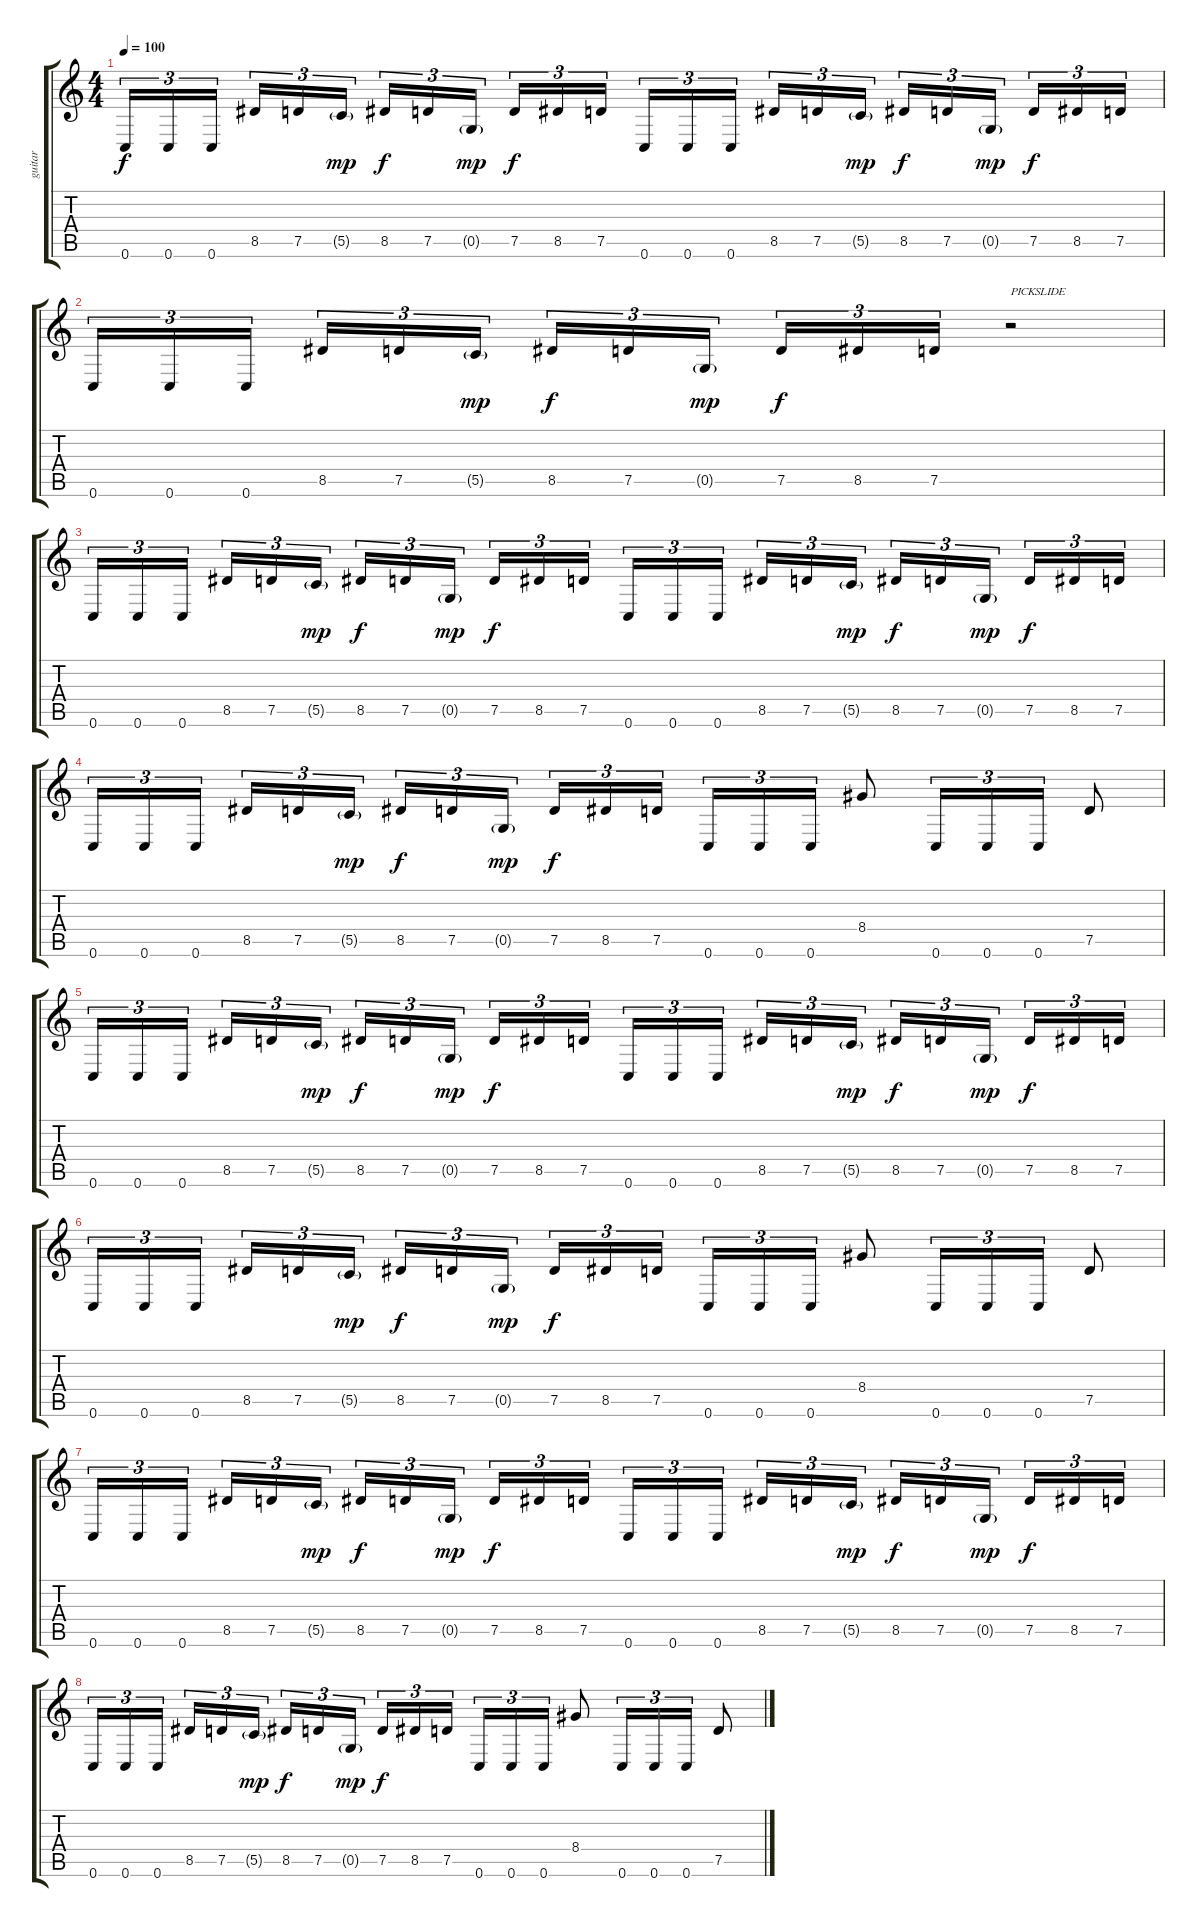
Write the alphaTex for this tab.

\track ("guitar" "guitar") {instrument distortionguitar}
\staff {score tabs}
\tuning (D4 A3 F3 C3 G2 C2) {hide}
\ts (4 4)
\tempo 100
\clef g2
\ks c
0.6.16{tu (3 2) dy f} 0.6.16{tu (3 2)} 0.6.16{tu (3 2)} 8.5.16{tu (3 2)} 7.5.16{tu (3 2)} 5.5{g}.16{tu (3 2) dy mp} 8.5.16{tu (3 2) dy f} 7.5.16{tu (3 2)} 0.5{g}.16{tu (3 2) dy mp} 7.5.16{tu (3 2) dy f} 8.5.16{tu (3 2)} 7.5.16{tu (3 2)} 0.6.16{tu (3 2)} 0.6.16{tu (3 2)} 0.6.16{tu (3 2)} 8.5.16{tu (3 2)} 7.5.16{tu (3 2)} 5.5{g}.16{tu (3 2) dy mp} 8.5.16{tu (3 2) dy f} 7.5.16{tu (3 2)} 0.5{g}.16{tu (3 2) dy mp} 7.5.16{tu (3 2) dy f} 8.5.16{tu (3 2)} 7.5.16{tu (3 2)} |
0.6.16{tu (3 2)} 0.6.16{tu (3 2)} 0.6.16{tu (3 2)} 8.5.16{tu (3 2)} 7.5.16{tu (3 2)} 5.5{g}.16{tu (3 2) dy mp} 8.5.16{tu (3 2) dy f} 7.5.16{tu (3 2)} 0.5{g}.16{tu (3 2) dy mp} 7.5.16{tu (3 2) dy f} 8.5.16{tu (3 2)} 7.5.16{tu (3 2)} r.2{txt "PICKSLIDE"} |
0.6.16{tu (3 2)} 0.6.16{tu (3 2)} 0.6.16{tu (3 2)} 8.5.16{tu (3 2)} 7.5.16{tu (3 2)} 5.5{g}.16{tu (3 2) dy mp} 8.5.16{tu (3 2) dy f} 7.5.16{tu (3 2)} 0.5{g}.16{tu (3 2) dy mp} 7.5.16{tu (3 2) dy f} 8.5.16{tu (3 2)} 7.5.16{tu (3 2)} 0.6.16{tu (3 2)} 0.6.16{tu (3 2)} 0.6.16{tu (3 2)} 8.5.16{tu (3 2)} 7.5.16{tu (3 2)} 5.5{g}.16{tu (3 2) dy mp} 8.5.16{tu (3 2) dy f} 7.5.16{tu (3 2)} 0.5{g}.16{tu (3 2) dy mp} 7.5.16{tu (3 2) dy f} 8.5.16{tu (3 2)} 7.5.16{tu (3 2)} |
0.6.16{tu (3 2)} 0.6.16{tu (3 2)} 0.6.16{tu (3 2)} 8.5.16{tu (3 2)} 7.5.16{tu (3 2)} 5.5{g}.16{tu (3 2) dy mp} 8.5.16{tu (3 2) dy f} 7.5.16{tu (3 2)} 0.5{g}.16{tu (3 2) dy mp} 7.5.16{tu (3 2) dy f} 8.5.16{tu (3 2)} 7.5.16{tu (3 2)} 0.6.16{tu (3 2)} 0.6.16{tu (3 2)} 0.6.16{tu (3 2)} 8.4.8 0.6.16{tu (3 2)} 0.6.16{tu (3 2)} 0.6.16{tu (3 2)} 7.5.8 |
0.6.16{tu (3 2)} 0.6.16{tu (3 2)} 0.6.16{tu (3 2)} 8.5.16{tu (3 2)} 7.5.16{tu (3 2)} 5.5{g}.16{tu (3 2) dy mp} 8.5.16{tu (3 2) dy f} 7.5.16{tu (3 2)} 0.5{g}.16{tu (3 2) dy mp} 7.5.16{tu (3 2) dy f} 8.5.16{tu (3 2)} 7.5.16{tu (3 2)} 0.6.16{tu (3 2)} 0.6.16{tu (3 2)} 0.6.16{tu (3 2)} 8.5.16{tu (3 2)} 7.5.16{tu (3 2)} 5.5{g}.16{tu (3 2) dy mp} 8.5.16{tu (3 2) dy f} 7.5.16{tu (3 2)} 0.5{g}.16{tu (3 2) dy mp} 7.5.16{tu (3 2) dy f} 8.5.16{tu (3 2)} 7.5.16{tu (3 2)} |
0.6.16{tu (3 2)} 0.6.16{tu (3 2)} 0.6.16{tu (3 2)} 8.5.16{tu (3 2)} 7.5.16{tu (3 2)} 5.5{g}.16{tu (3 2) dy mp} 8.5.16{tu (3 2) dy f} 7.5.16{tu (3 2)} 0.5{g}.16{tu (3 2) dy mp} 7.5.16{tu (3 2) dy f} 8.5.16{tu (3 2)} 7.5.16{tu (3 2)} 0.6.16{tu (3 2)} 0.6.16{tu (3 2)} 0.6.16{tu (3 2)} 8.4.8 0.6.16{tu (3 2)} 0.6.16{tu (3 2)} 0.6.16{tu (3 2)} 7.5.8 |
0.6.16{tu (3 2)} 0.6.16{tu (3 2)} 0.6.16{tu (3 2)} 8.5.16{tu (3 2)} 7.5.16{tu (3 2)} 5.5{g}.16{tu (3 2) dy mp} 8.5.16{tu (3 2) dy f} 7.5.16{tu (3 2)} 0.5{g}.16{tu (3 2) dy mp} 7.5.16{tu (3 2) dy f} 8.5.16{tu (3 2)} 7.5.16{tu (3 2)} 0.6.16{tu (3 2)} 0.6.16{tu (3 2)} 0.6.16{tu (3 2)} 8.5.16{tu (3 2)} 7.5.16{tu (3 2)} 5.5{g}.16{tu (3 2) dy mp} 8.5.16{tu (3 2) dy f} 7.5.16{tu (3 2)} 0.5{g}.16{tu (3 2) dy mp} 7.5.16{tu (3 2) dy f} 8.5.16{tu (3 2)} 7.5.16{tu (3 2)} |
0.6.16{tu (3 2)} 0.6.16{tu (3 2)} 0.6.16{tu (3 2)} 8.5.16{tu (3 2)} 7.5.16{tu (3 2)} 5.5{g}.16{tu (3 2) dy mp} 8.5.16{tu (3 2) dy f} 7.5.16{tu (3 2)} 0.5{g}.16{tu (3 2) dy mp} 7.5.16{tu (3 2) dy f} 8.5.16{tu (3 2)} 7.5.16{tu (3 2)} 0.6.16{tu (3 2)} 0.6.16{tu (3 2)} 0.6.16{tu (3 2)} 8.4.8 0.6.16{tu (3 2)} 0.6.16{tu (3 2)} 0.6.16{tu (3 2)} 7.5.8
